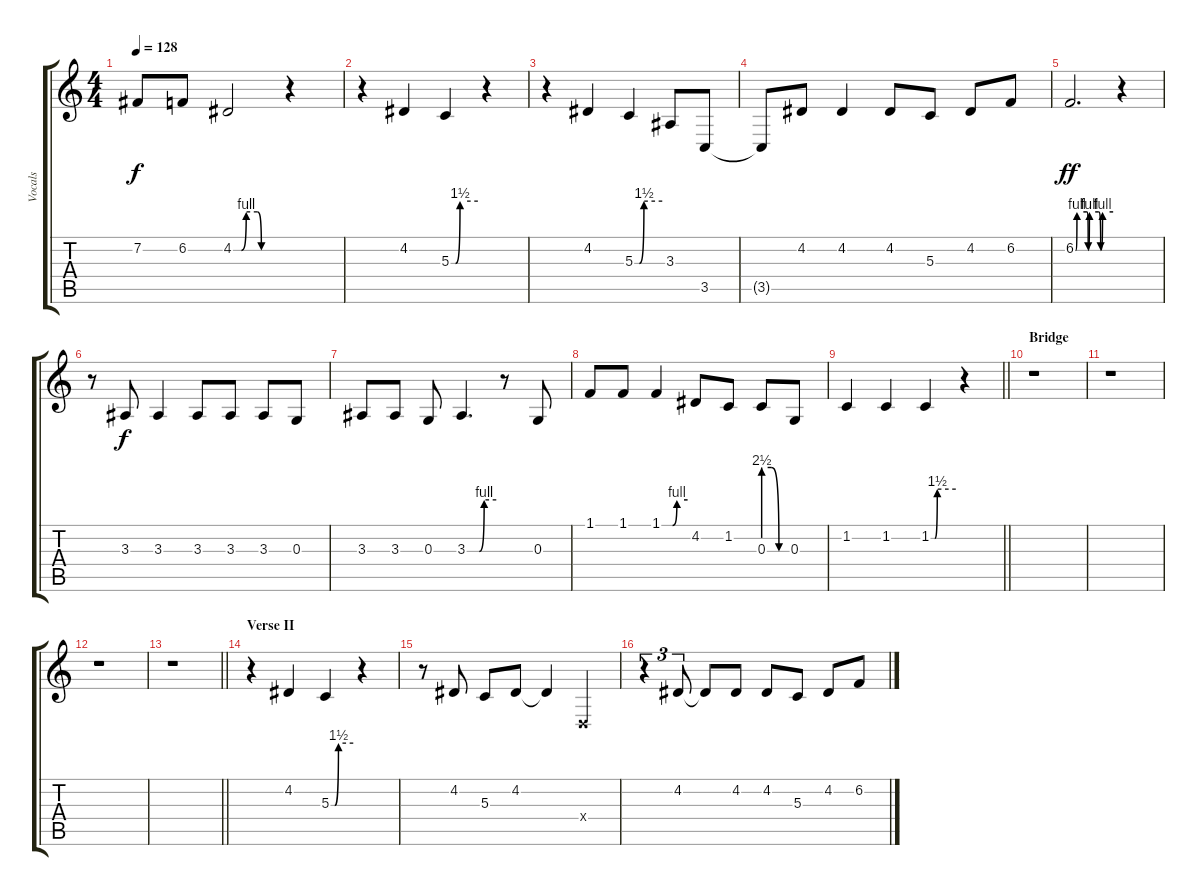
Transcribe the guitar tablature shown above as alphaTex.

\track ("Vocals" "Vocals") {instrument lead8bassandlead}
\staff {score tabs}
\tuning (E4 B3 G3 D3 A2 E2) {hide}
\ts (4 4)
\tempo 128
\clef g2
\ks c
7.2.8{dy f} 6.2.8 4.2{be (custom 0 0 10 0 16 4 30 4 35 0 60 0)}.2 r.4 |
r.4 4.2.4 5.3{be (custom 0 0 10 0 20 6 60 6)}.4 r.4 |
r.4 4.2.4 5.3{be (custom 0 0 10 0 20 6 60 6)}.4 3.3.8{balance 2} 3.5.8 |
3.5{t}.8{balance 8} 4.2.8 4.2.4 4.2.8 5.3.8 4.2.8 6.2.8 |
6.2{be (custom 0 0 2 4 18 4 20 0 22 4 37 4 40 0 43 4 60 4)}.2{d dy ff} r.4 |
r.8 3.3.8{dy f} 3.3.4 3.3.8 3.3.8 3.3.8 0.3.8 |
3.3.8 3.3.8 0.3.8 3.3{be (custom 0 0 25 0 35 4 60 4)}.4{d} r.8 0.3.8 |
1.1.8 1.1.8 1.1{be (custom 0 0 25 0 35 4 60 4)}.4 4.2.8 1.2.8 0.3{be (custom 0 10 20 10 40 0 60 0)}.8 0.3.8 |
\barLineRight lightlight
1.2.4 1.2.4 1.2{be (custom 0 0 9 0 15 6 60 6)}.4 r.4 |
\section ("" "Bridge")
r.1 |
r.1 |
r.1 |
\barLineRight lightlight
r.1 |
\section ("" "Verse II")
r.4 4.2.4 5.3{be (custom 0 0 10 0 20 6 60 6)}.4 r.4 |
r.8 4.2.8 5.3.8 4.2.8 4.2{t}.4 0.4{x}.4 |
r.4{tu (3 2)} 4.2.8{tu (3 2)} 4.2{t}.8 4.2.8 4.2.8 5.3.8 4.2.8 6.2.8
